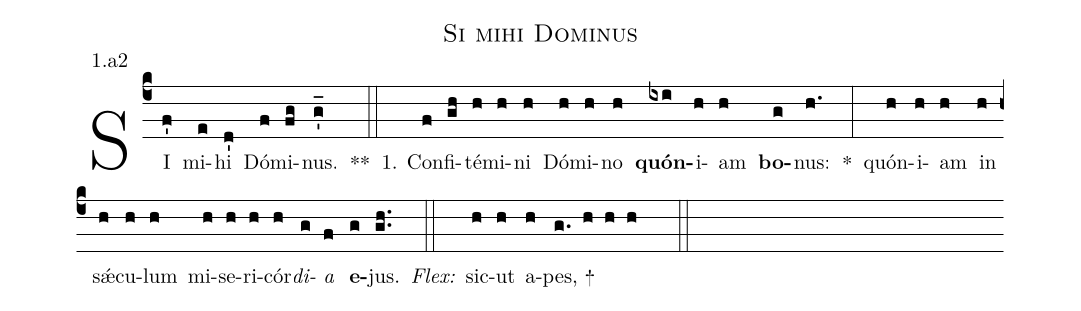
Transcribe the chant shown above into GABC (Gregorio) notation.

name:Si mihi Dominus;
office-part:Antiphona;
mode:1;
annotation: 1.a2;
%%
(c4) SI(f') mi(e)hi(d') Dó(f)mi(fg)nus.(g'_) **(::)
1. Con(f)fi(gh)té(h)mi(h)ni(h) Dó(h)mi(h)no(h) <b>quón</b>(ixi)i(h)am(h) <b>bo</b>(g)nus:(h.) *(:) quón(h)i(h)am(h) in(h) s<sp>'ae</sp>(h)cu(h)lum(h) mi(h)se(h)ri(h)cór(h)<i>di</i>(g)<i>a</i>(f) <b>e</b>(g)jus.(gh..) <i>Flex:</i>(::)  sic(h)ut(h) a(h)pes, +(g. h h h  ::)
